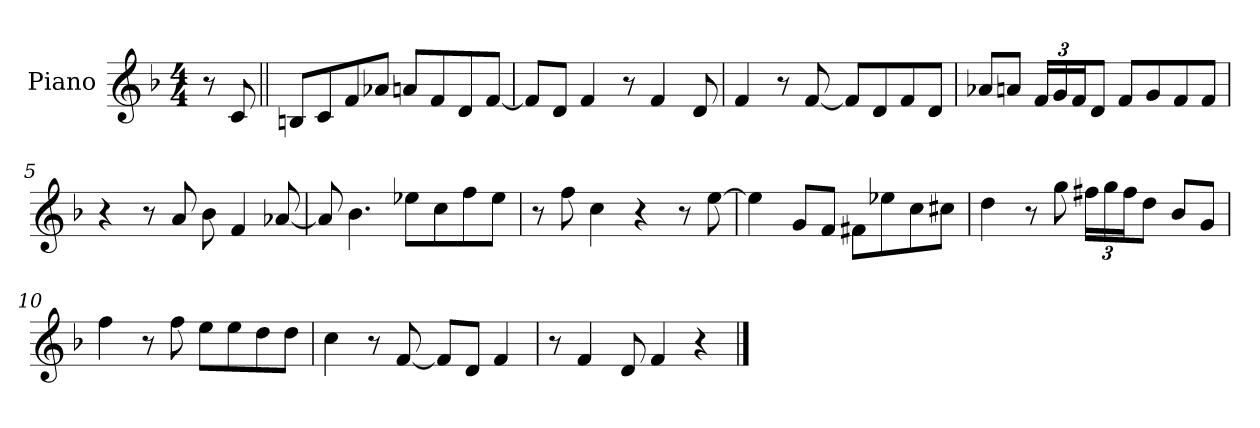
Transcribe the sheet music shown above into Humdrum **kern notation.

**kern
*part1
*staff1
*I"Piano
*I'Pno.
*clefG2
*k[b-]
*M4/4
=
8r
8c/
=1||
8Bn/L
8c/
8f/
8a-X/J
8an/L
8f/
8d/
[8f/J
=2
8f/L]
8d/J
4f/
8r
4f/
8d/
=3
4f/
8r
[8f/
8f/L]
8d/
8f/
8d/J
=4
8a-X/L
8an/J
*Xbrackettup
24f/LL
24g/
24f/J
8d/J
8f/L
8g/
8f/
8f/J
!!LO:LB:g=z
=5
4r
8r
8a/
8b-\
4f/
[8a-X/
=6
8a-/]
4.b-\
8ee-X\L
8cc\
8ff\
8ee-\J
=7
8r
8ff\
4cc\
4r
8r
[8ee\
=8
4ee\]
8g/L
8f/J
8f#X\L
8ee-X\
8cc\
8cc#X\J
!!LO:LB:g=z
=9
4dd\
8r
8gg\
24ff#X\LL
24gg\
24ff#\J
8dd\J
8b-/L
8g/J
=10
4ff\
8r
8ff\
8ee\L
8ee\
8dd\
8dd\J
=11
4cc\
8r
[8f/
8f/L]
8d/J
4f/
=12
8r
4f/
8d/
4f/
4r
==
*-
